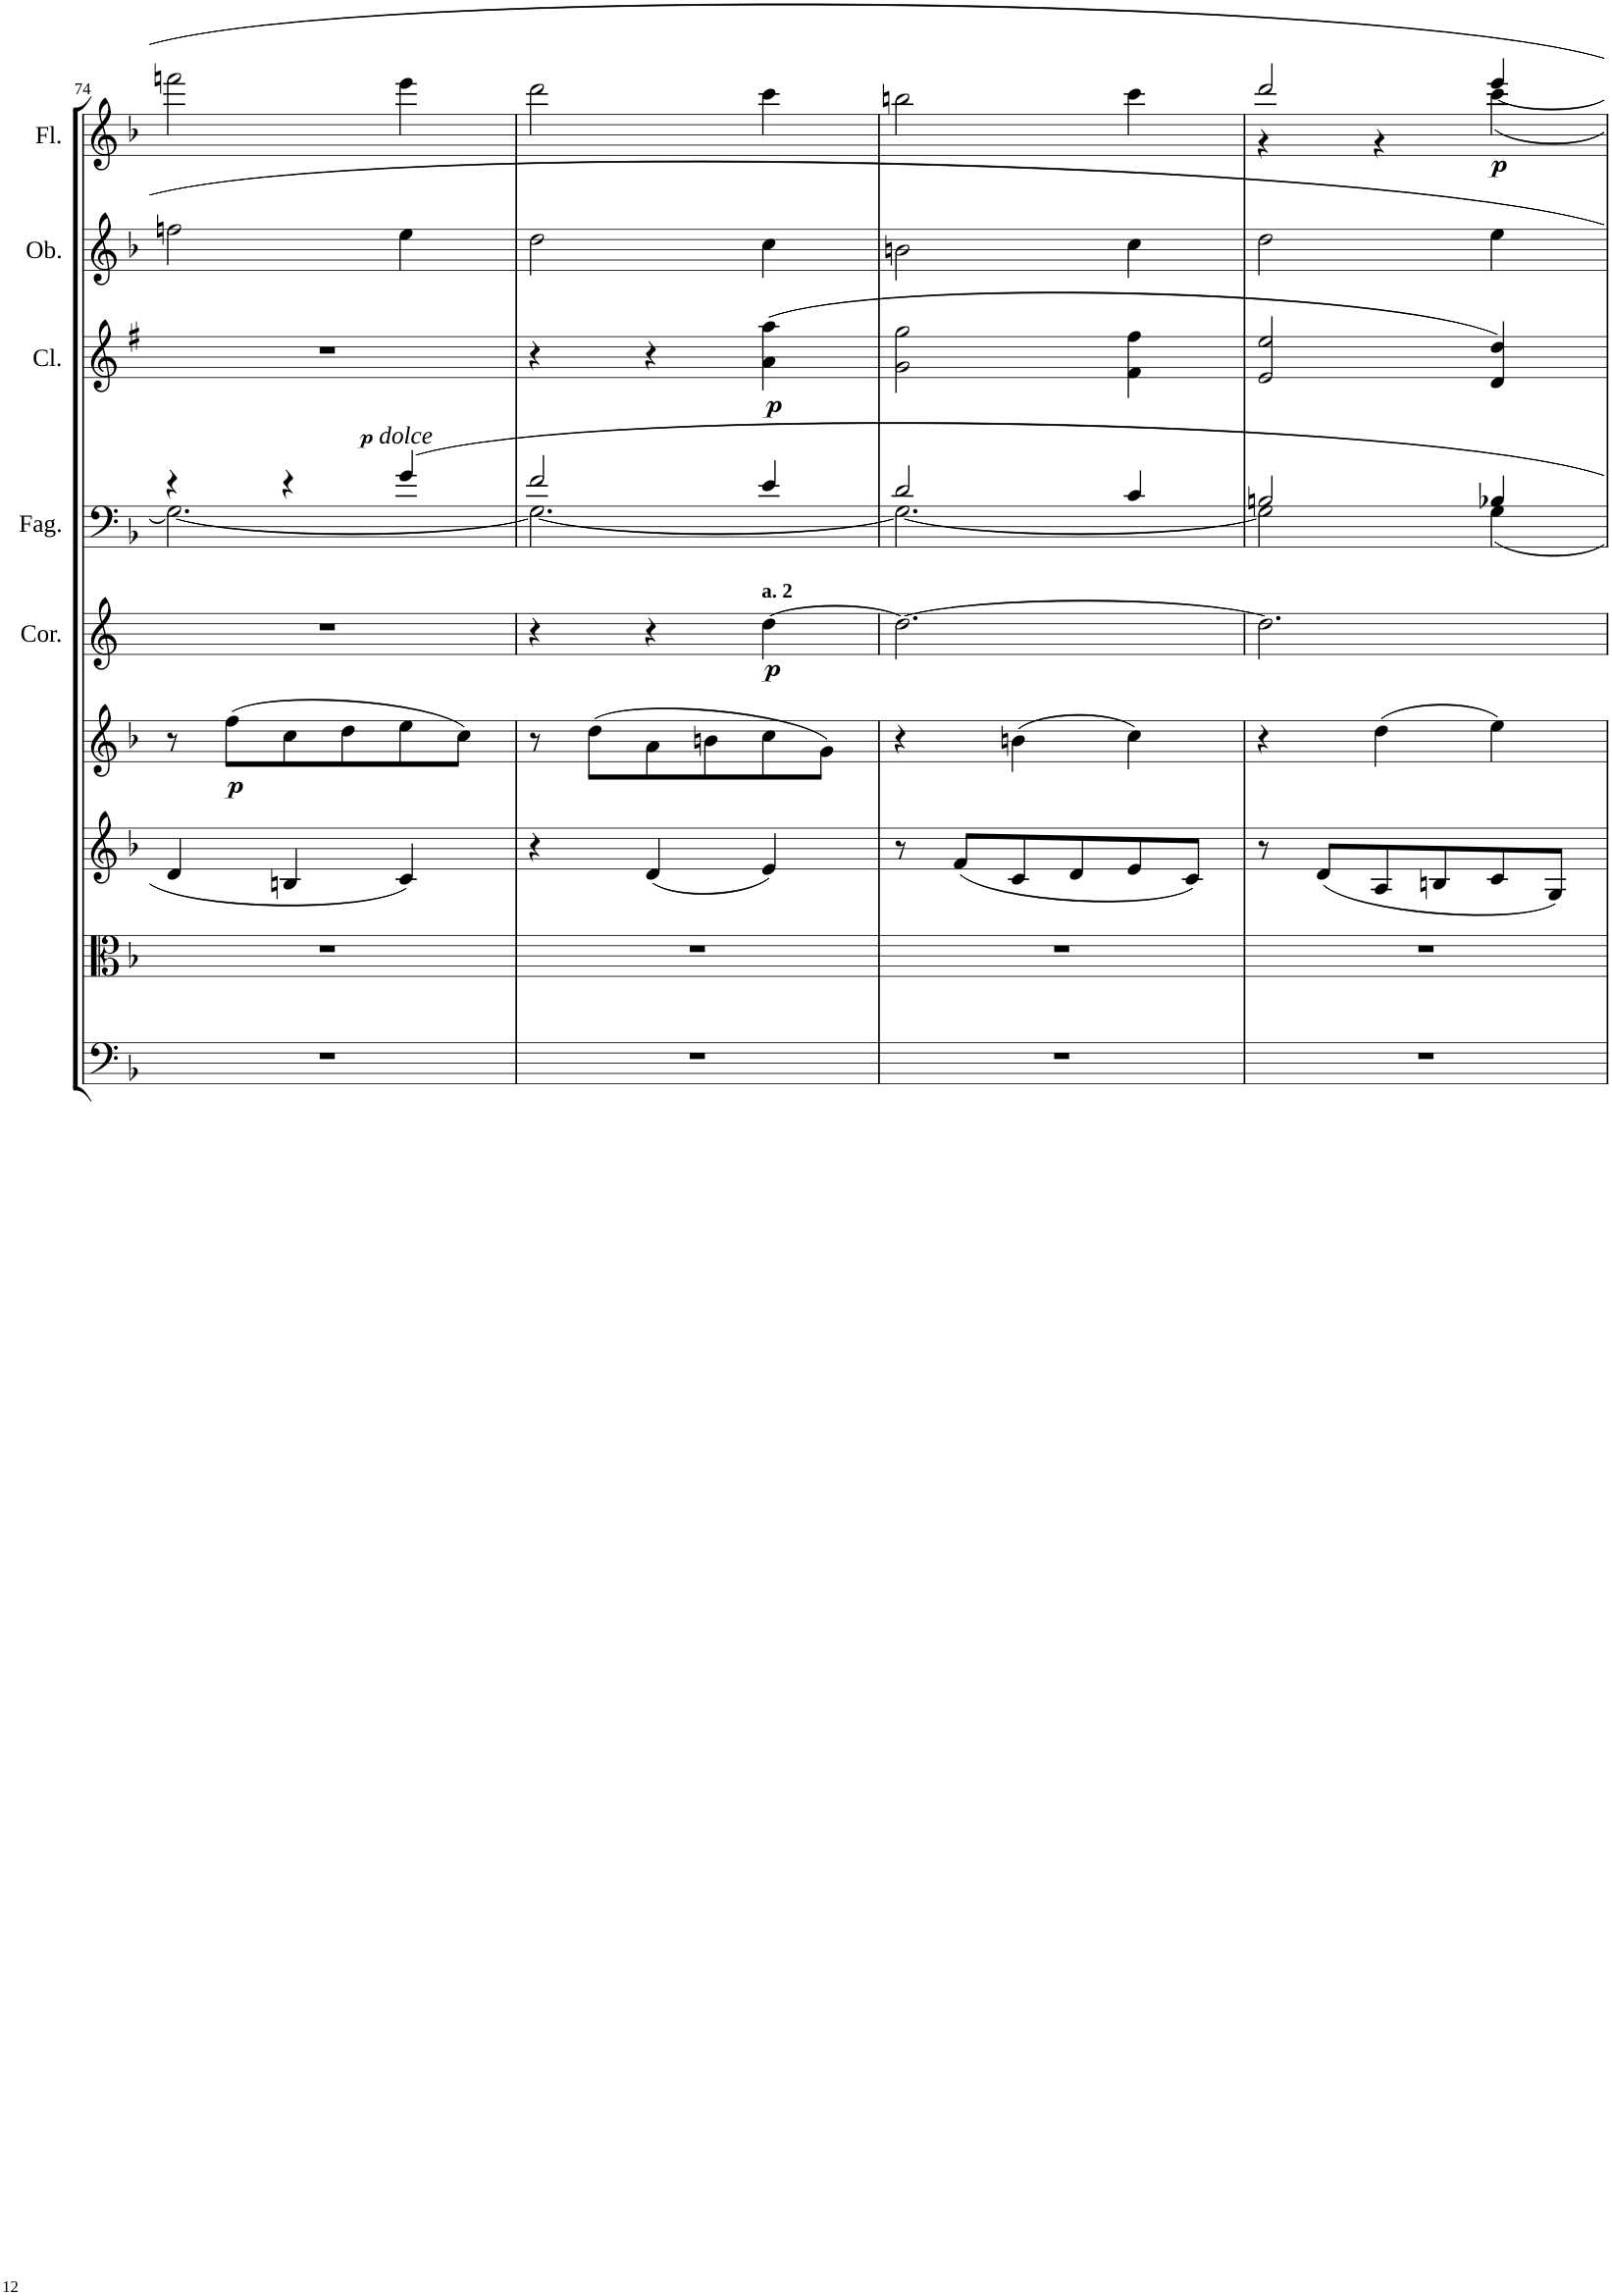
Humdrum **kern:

**kern	**kern	**dynam	**kern	**dynam	**kern	**kern	**dynam	**kern	**kern	**dynam
*part7	*part6	*part6	*part5	*part5	*part4	*part3	*part3	*part2	*part1	*part1
*staff7	*staff6	*staff6	*staff5	*staff5	*staff4	*staff3	*staff3	*staff2	*staff1	*staff1
*I"Violino II	*I"Violino I	*	*I"Corni in F	*	*I"Fagotti	*I"Clarinetti in B	*	*I"Oboi	*I"Flauti	*
*	*	*	*I'Cor.	*	*I'Fag.	*I'Cl.	*	*I'Ob.	*I'Fl.	*
!!LO:PB:g=z
*clefG2	*clefG2	*	*clefG2	*	*clefF4	*clefG2	*	*clefG2	*clefG2	*
*	*	*	*Trd4c7	*	*	*Trd1c2	*	*	*	*
*k[b-]	*k[b-]	*	*k[]	*	*k[b-]	*k[f#]	*	*k[b-]	*k[b-]	*
*M3/4	*M3/4	*	*M3/4	*	*M3/4	*M3/4	*	*M3/4	*M3/4	*
=74	=74	=74	=74	=74	=74	=74	=74	=74	=74	=74
*	*	*	*	*	*^	*	*	*	*	*
4d/	8r	.	2.r	.	4r	2.G\_	2.r	.	2ffn\	2fffn\	.
!	!	!LO:DY:b	!	!	!	!	!	!	!	!	!
.	(8ff\L	p	.	.	.	.	.	.	.	.	.
4Bn/	8cc\	.	.	.	4r	.	.	.	.	.	.
.	8dd\	.	.	.	.	.	.	.	.	.	.
!	!	!	!	!	!LO:TX:a:t=dolce	!	!	!	!	!	!
4c/	8ee\	.	.	.	4g/	.	.	.	4ee\	4eee\	.
.	8cc\J)	.	.	.	.	.	.	.	.	.	.
=75	=75	=75	=75	=75	=75	=75	=75	=75	=75	=75	=75
4r	8r	.	4r	.	2f/	2.G\_	4r	.	2dd\	2ddd\	.
.	(8dd\L	.	.	.	.	.	.	.	.	.	.
(4d/	8a\	.	4r	.	.	.	4r	.	.	.	.
.	8bn\	.	.	.	.	.	.	.	.	.	.
!	!	!	!LO:TX:a:B:t=a. 2	!	!	!	!	!	!	!	!
!	!	!	!	!LO:DY:b	!	!	!	!LO:DY:b	!	!	!
4e/)	8cc\	.	[4dd\	p	4e/	.	(4a\ 4aa\	p	4cc\	4ccc\	.
.	8g\J)	.	.	.	.	.	.	.	.	.	.
=76	=76	=76	=76	=76	=76	=76	=76	=76	=76	=76	=76
8r	4r	.	2.dd\_	.	2d/	2.G\_	2g\ 2gg\	.	2bn\	2bbn\	.
(8f/L	.	.	.	.	.	.	.	.	.	.	.
8c/	(4bn\	.	.	.	.	.	.	.	.	.	.
8d/	.	.	.	.	.	.	.	.	.	.	.
8e/	4cc\)	.	.	.	4c/	.	4f#\ 4ff#\	.	4cc\	4ccc\	.
8c/J)	.	.	.	.	.	.	.	.	.	.	.
=77	=77	=77	=77	=77	=77	=77	=77	=77	=77	=77	=77
*	*	*	*	*	*	*	*	*	*	*^	*
8r	4r	.	2.dd\]	.	2Bn/	2G\]	2e/ 2ee/	.	2dd\	2ddd/	4r	.
(8d/L	.	.	.	.	.	.	.	.	.	.	.	.
8A/	(4dd\	.	.	.	.	.	.	.	.	.	4r	.
8Bn/	.	.	.	.	.	.	.	.	.	.	.	.
!	!	!	!	!	!	!	!	!	!	!	!	!LO:DY:b
8c/	4ee\)	.	.	.	4B-X/	4G\	4d/ 4dd/)	.	4ee\	4eee/	[4ccc\	p
8G/J)	.	.	.	.	.	.	.	.	.	.	.	.
*	*	*	*	*	*v	*v	*	*	*	*v	*v	*
=	=	=	=	=	=	=	=	=	=	=
*-	*-	*-	*-	*-	*-	*-	*-	*-	*-	*-
